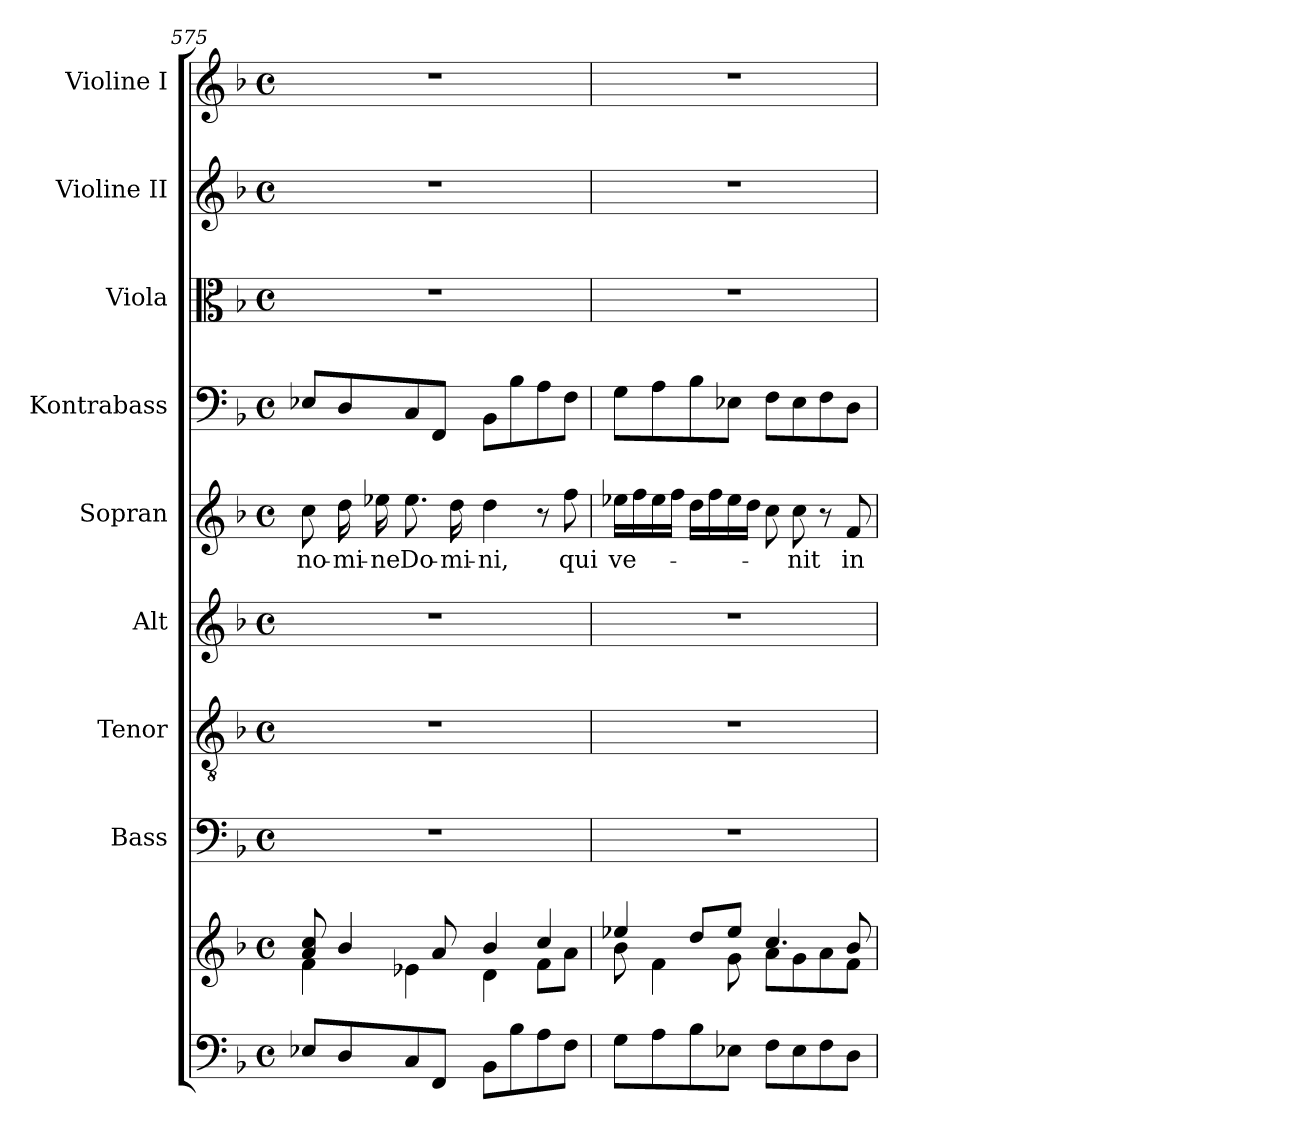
**kern	**kern	**kern	**kern	**kern	**kern	**text	**kern	**kern	**kern	**kern
*part9	*part9	*part8	*part7	*part6	*part5	*part5	*part4	*part3	*part2	*part1
*staff10	*staff9	*staff8	*staff7	*staff6	*staff5	*staff5	*staff4	*staff3	*staff2	*staff1
*	*	*I"Bass	*I"Tenor	*I"Alt	*I"Sopran	*	*I"Kontrabass	*I"Viola	*I"Violine II	*I"Violine I
*	*	*I'B.	*I'T.	*I'A.	*I'S.	*	*I'Kb.	*I'Vla.	*I'Vl. II	*I'Vl. I
!!LO:LB:g=z
*clefF4	*clefG2	*clefF4	*clefGv2	*clefG2	*clefG2	*	*clefF4	*clefC3	*clefG2	*clefG2
*	*	*	*	*	*	*	*ITrd7c12	*	*	*
*k[b-]	*k[b-]	*k[b-]	*k[b-]	*k[b-]	*k[b-]	*	*k[b-]	*k[b-]	*k[b-]	*k[b-]
*F:	*F:	*F:	*F:	*F:	*F:	*	*F:	*F:	*F:	*F:
*M4/4	*M4/4	*M4/4	*M4/4	*M4/4	*M4/4	*	*M4/4	*M4/4	*M4/4	*M4/4
*met(c)	*met(c)	*met(c)	*met(c)	*met(c)	*met(c)	*	*met(c)	*met(c)	*met(c)	*met(c)
=575	=575	=575	=575	=575	=575	=575	=575	=575	=575	=575
*	*^	*	*	*	*	*	*	*	*	*
!	!	!	!	!	!	!	!LO:LY:b	!	!	!	!
8E-X/L	8a/ 8cc/	4f\	1r	1r	1r	8cc\	no-	8EE-X/L	1r	1r	1r
!	!	!	!	!	!	!	!LO:LY:b	!	!	!	!
8D/	4b-/	.	.	.	.	16dd\	-mi-	8DD/	.	.	.
!	!	!	!	!	!	!	!LO:LY:b	!	!	!	!
.	.	.	.	.	.	16ee-X\	-ne	.	.	.	.
!	!	!	!	!	!	!	!LO:LY:b	!	!	!	!
8C/	.	4e-X\	.	.	.	8.ee-\	Do-	8CC/	.	.	.
8FF/J	8a/	.	.	.	.	.	.	8FFF/J	.	.	.
!	!	!	!	!	!	!	!LO:LY:b	!	!	!	!
.	.	.	.	.	.	16dd\	-mi-	.	.	.	.
!	!	!	!	!	!	!	!LO:LY:b	!	!	!	!
8BB-\L	4b-/	4d\	.	.	.	4dd\	-ni,	8BBB-\L	.	.	.
8B-\	.	.	.	.	.	.	.	8BB-\	.	.	.
8A\	4cc/	8f\L	.	.	.	8r	.	8AA\	.	.	.
!	!	!	!	!	!	!	!LO:LY:b	!	!	!	!
8F\J	.	8a\J	.	.	.	8ff\	qui	8FF\J	.	.	.
=576	=576	=576	=576	=576	=576	=576	=576	=576	=576	=576	=576
!	!	!	!	!	!	!	!LO:LY:b	!	!	!	!
8G\L	4ee-X/	8b-\	1r	1r	1r	16ee-X\LL	ve-	8GG\L	1r	1r	1r
.	.	.	.	.	.	16ff\	.	.	.	.	.
8A\	.	4f\	.	.	.	16ee-\	.	8AA\	.	.	.
.	.	.	.	.	.	16ff\JJ	.	.	.	.	.
8B-\	8dd/L	.	.	.	.	16dd\LL	.	8BB-\	.	.	.
.	.	.	.	.	.	16ff\	.	.	.	.	.
8E-X\J	8ee-/J	8g\	.	.	.	16ee-\	.	8EE-X\J	.	.	.
.	.	.	.	.	.	16dd\JJ	.	.	.	.	.
8F\L	4.cc/	8a\L	.	.	.	8cc\	.	8FF\L	.	.	.
!	!	!	!	!	!	!	!LO:LY:b	!	!	!	!
8E-\	.	8g\	.	.	.	8cc\	-nit	8EE-\	.	.	.
8F\	.	8a\	.	.	.	8r	.	8FF\	.	.	.
!	!	!	!	!	!	!	!LO:LY:b	!	!	!	!
8D\J	8b-/	8f\J	.	.	.	8f/	in	8DD\J	.	.	.
*	*v	*v	*	*	*	*	*	*	*	*	*
=	=	=	=	=	=	=	=	=	=	=
*-	*-	*-	*-	*-	*-	*-	*-	*-	*-	*-
